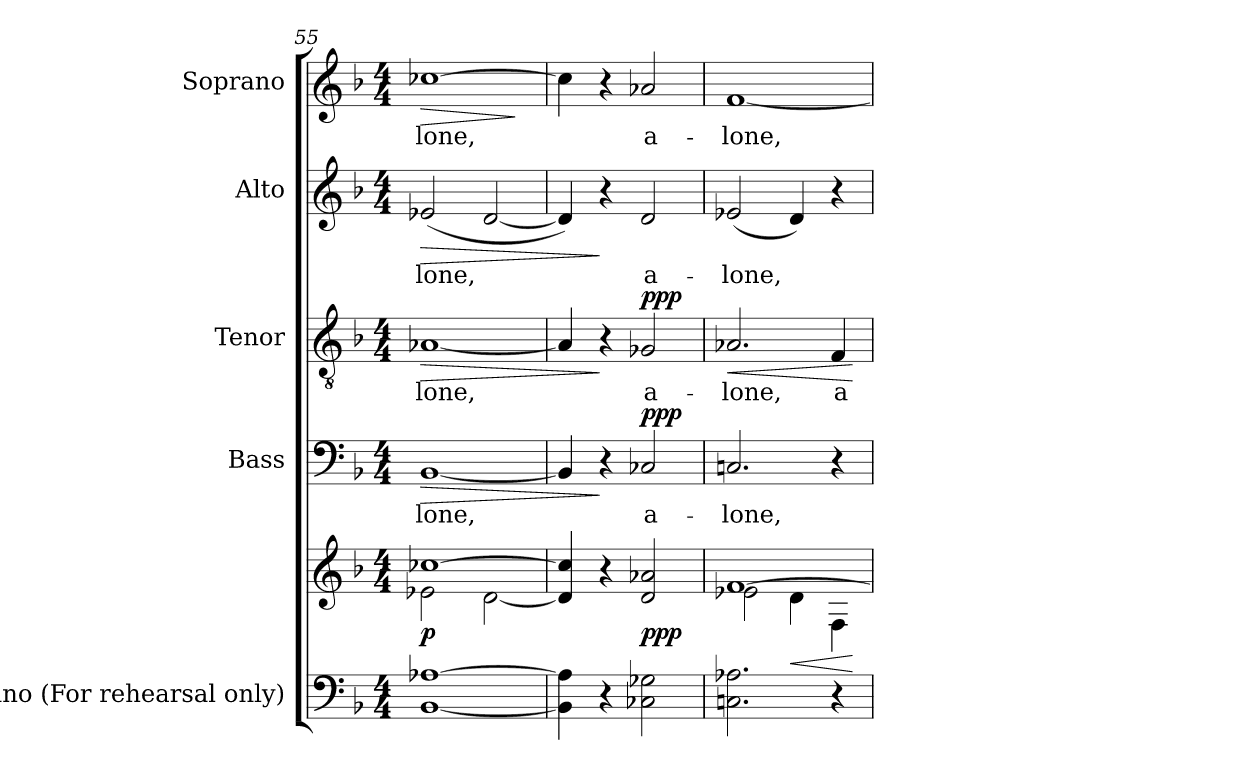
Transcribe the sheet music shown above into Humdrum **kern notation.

**kern	**kern	**dynam	**kern	**text	**dynam	**kern	**text	**dynam	**kern	**text	**dynam	**kern	**text	**dynam
*part5	*part5	*part5	*part4	*part4	*part4	*part3	*part3	*part3	*part2	*part2	*part2	*part1	*part1	*part1
*staff6	*staff5	*staff5/6	*staff4	*staff4	*staff4	*staff3	*staff3	*staff3	*staff2	*staff2	*staff2	*staff1	*staff1	*staff1
*I"Piano (For rehearsal only)	*	*	*I"Bass	*	*	*I"Tenor	*	*	*I"Alto	*	*	*I"Soprano	*	*
*I'Pno.	*	*	*I'B.	*	*	*I'T.	*	*	*I'A.	*	*	*I'S.	*	*
!!LO:LB:g=z
*clefF4	*clefG2	*	*clefF4	*	*	*clefGv2	*	*	*clefG2	*	*	*clefG2	*	*
*	*	*	*	*	*	*ITrd7c12	*	*	*	*	*	*	*	*
*k[b-]	*k[b-]	*	*k[b-]	*	*	*k[b-]	*	*	*k[b-]	*	*	*k[b-]	*	*
*F:	*F:	*	*F:	*	*	*F:	*	*	*F:	*	*	*F:	*	*
*M4/4	*M4/4	*	*M4/4	*	*	*M4/4	*	*	*M4/4	*	*	*M4/4	*	*
=55	=55	=55	=55	=55	=55	=55	=55	=55	=55	=55	=55	=55	=55	=55
*	*^	*	*	*	*	*	*	*	*	*	*	*	*	*
!	!	!	!	!	!LO:LY:b:color=#000000	!LO:HP:b	!	!	!	!	!	!	!	!	!
!	!	!	!	!	!	!	!	!LO:LY:b:color=#000000	!LO:HP:b	!	!	!	!	!	!
!	!	!	!	!	!	!	!	!	!	!	!LO:LY:b:color=#000000	!LO:HP:b	!	!	!
!	!	!	!	!	!	!	!	!	!	!	!	!	!	!LO:LY:b:color=#000000	!LO:HP:b
[<1BB-i [>1A-Xi	[>1cc-Xi	2e-Xi\	p	[<1BB-i	-lone,	>	[<1AA-Xi	-lone,	>	(2e-Xi/	-lone,	>	[>1cc-Xi	-lone,	>
.	.	[<2di\	.	.	.	.	.	.	.	[<2di/	.	.	.	.	.
*	*v	*v	*	*	*	*	*	*	*	*	*	*	*	*	*
.	.	.	.	.	.	.	.	.	.	.	.	.	.	]
=56	=56	=56	=56	=56	=56	=56	=56	=56	=56	=56	=56	=56	=56	=56
4BB-i\] 4A-i]	4di/] 4cc-i]	.	4BB-i/]	.	.	4AA-i/]	.	.	4di/])	.	.	4cc-i\]	.	.
4r	4r	.	4r	.	]	4r	.	]	4r	.	]	4r	.	.
!	!	!	!	!LO:LY:b:color=#000000	!	!	!	!	!	!	!	!	!	!
!	!	!	!	!	!	!	!LO:LY:b:color=#000000	!	!	!	!	!	!	!
!	!	!	!	!	!	!	!	!	!	!LO:LY:b:color=#000000	!	!	!	!
!	!	!	!	!	!	!	!	!	!	!	!	!	!LO:LY:b:color=#000000	!
2C-Xi\ 2G-Xi	2di/ 2a-Xi	ppp	2C-Xi/	a-	ppp	2GG-Xi/	a-	ppp	2di/	a-	.	2a-Xi/	a-	.
=57	=57	=57	=57	=57	=57	=57	=57	=57	=57	=57	=57	=57	=57	=57
*	*^	*	*	*	*	*	*	*	*	*	*	*	*	*
!	!	!	!	!	!LO:LY:b:color=#000000	!	!	!	!	!	!	!	!	!	!
!	!	!	!	!	!	!	!	!LO:LY:b:color=#000000	!LO:HP:b	!	!	!	!	!	!
!	!	!	!	!	!	!	!	!	!	!	!LO:LY:b:color=#000000	!	!	!	!
!	!	!	!	!	!	!	!	!	!	!	!	!	!	!LO:LY:b:color=#000000	!
2.Cni\ 2.A-Xi	[>1fi	2e-Xi\	.	2.Cni/	-lone,	.	2.AA-Xi/	-lone,	<	(2e-Xi/	-lone,	.	[<1fi	-lone,	.
!	!	!	!LO:HP:b	!	!	!	!	!	!	!	!	!	!	!	!
.	.	4di\	<	.	.	.	.	.	.	4di/)	.	.	.	.	.
!	!	!	!	!	!	!	!	!LO:LY:b:color=#000000	!	!	!	!	!	!	!
4r	.	4Fi\	.	4r	.	.	4FFi/	a-	.	4r	.	.	.	.	.
*	*v	*v	*	*	*	*	*	*	*	*	*	*	*	*	*
.	.	[	.	.	.	.	.	[	.	.	.	.	.	.
=	=	=	=	=	=	=	=	=	=	=	=	=	=	=
*-	*-	*-	*-	*-	*-	*-	*-	*-	*-	*-	*-	*-	*-	*-
